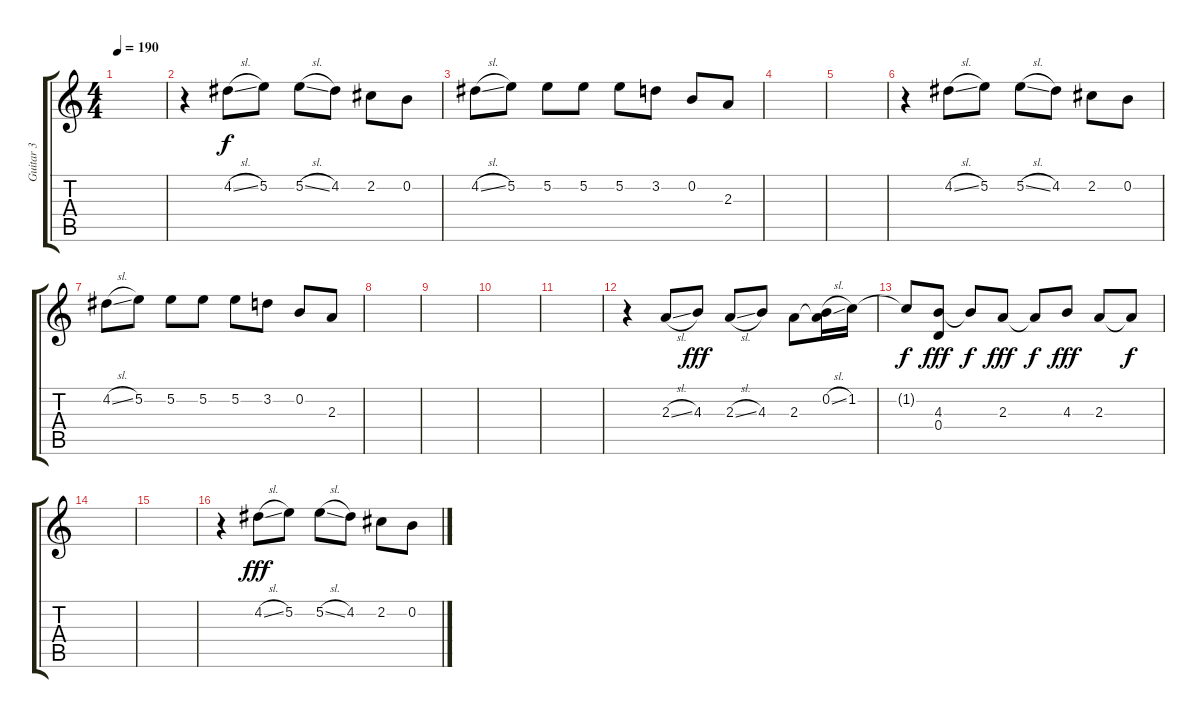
\track ("Guitar 3" "Guitar 3") {instrument acousticguitarsteel}
\staff {score tabs}
\tuning (E4 B3 G3 D3 A2 E2) {hide}
\ts (4 4)
\tempo 190
\clef g2
\ks c
|
r.4{volume 12 instrument acousticguitarsteel} 4.2{sl}.8 5.2.8 5.2{sl}.8 4.2.8 2.2.8 0.2.8 |
4.2{sl}.8 5.2.8 5.2.8 5.2.8 5.2.8 3.2.8 0.2.8 2.3.8 |
|
|
r.4 4.2{sl}.8 5.2.8 5.2{sl}.8 4.2.8 2.2.8 0.2.8 |
4.2{sl}.8 5.2.8 5.2.8 5.2.8 5.2.8 3.2.8 0.2.8 2.3.8 |
|
|
|
|
r.4 2.3{sl}.8{dy f} 4.3.8{dy fff} 2.3{sl}.8 4.3.8 2.3.8 (0.2{sl} 2.3{t}).16 1.2.16 |
1.2{t}.8{dy f} (4.3 0.4).8{dy fff} 4.3{t}.8{dy f} 2.3.8{dy fff} 2.3{t}.8{dy f} 4.3.8{dy fff} 2.3.8 2.3{t}.8{dy f} |
|
|
r.4{volume 12 instrument acousticguitarsteel} 4.2{sl}.8{dy fff} 5.2.8 5.2{sl}.8 4.2.8 2.2.8 0.2.8
